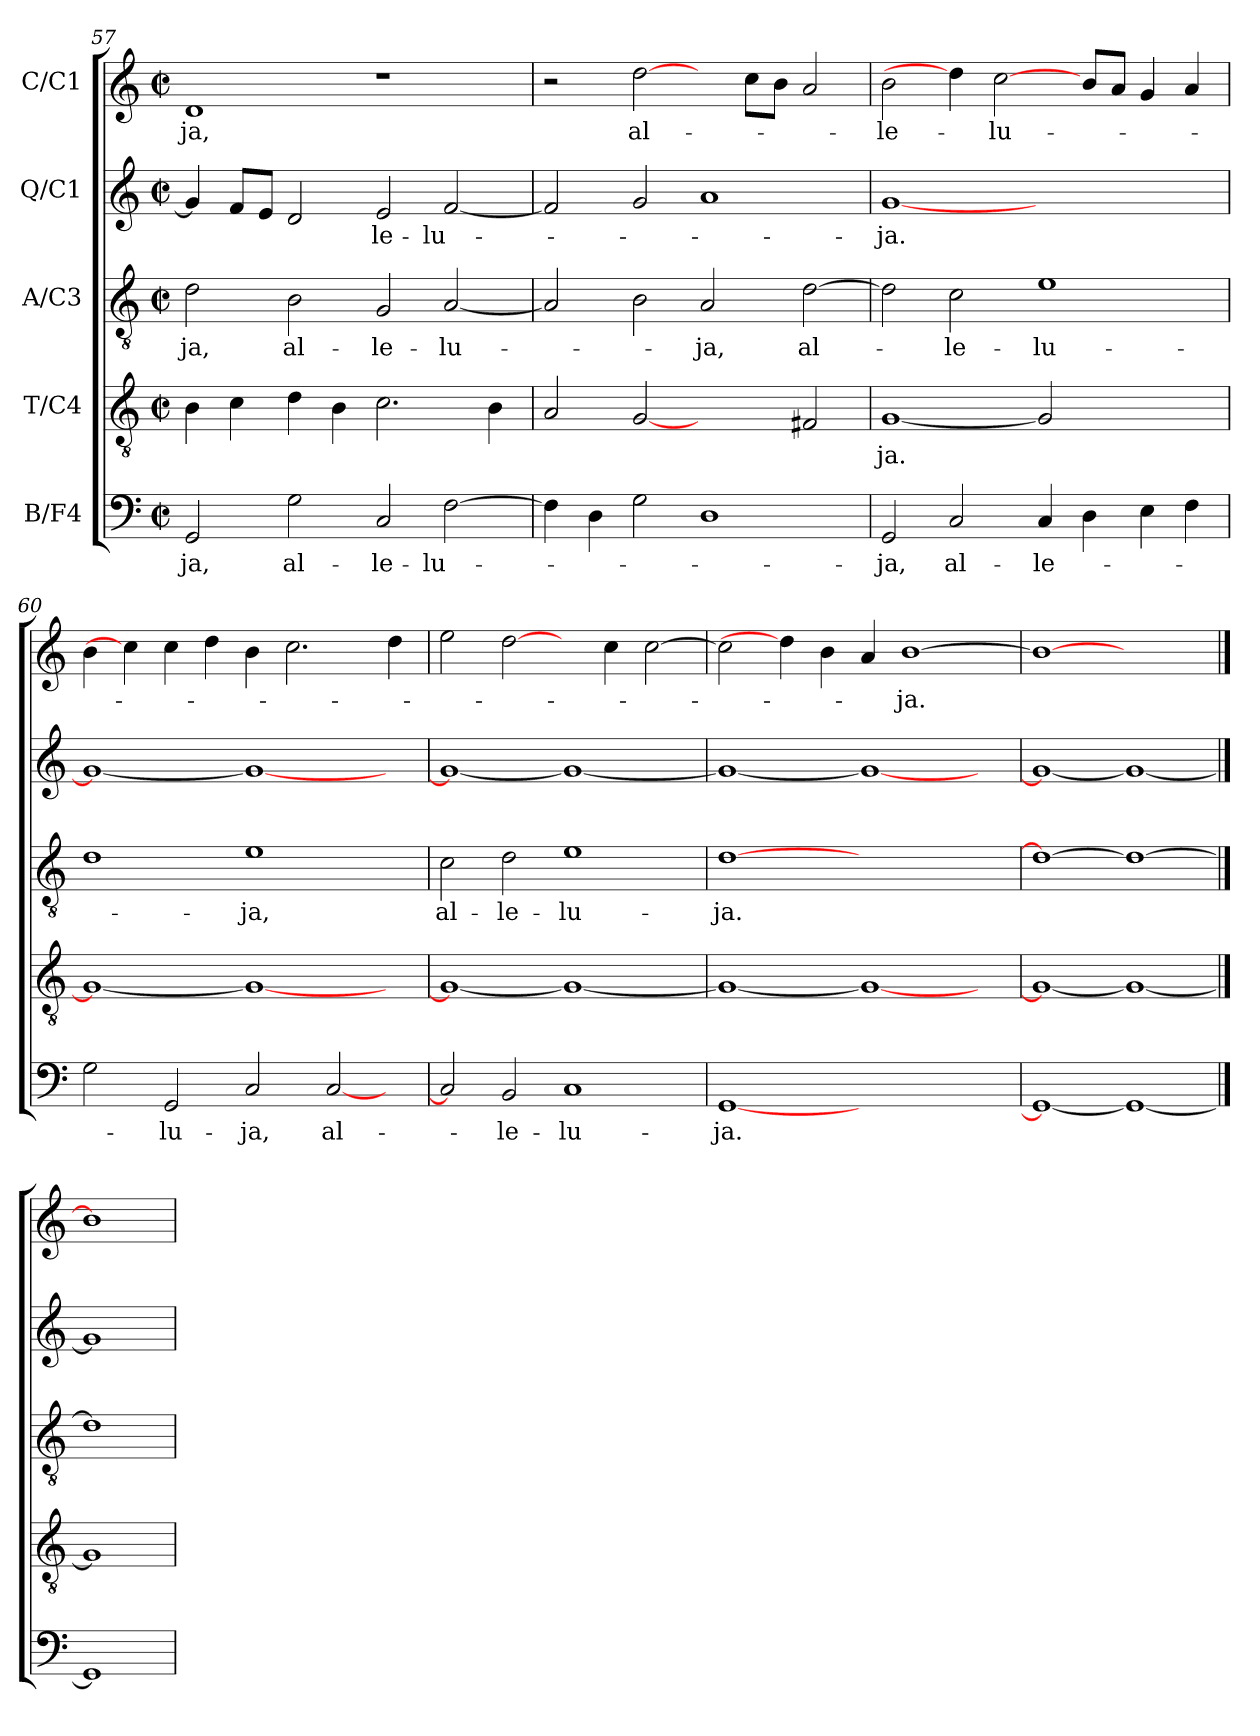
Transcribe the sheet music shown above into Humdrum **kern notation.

**kern	**text	**kern	**text	**kern	**text	**kern	**text	**kern	**text
*part5	*part5	*part4	*part4	*part3	*part3	*part2	*part2	*part1	*part1
*staff5	*staff5	*staff4	*staff4	*staff3	*staff3	*staff2	*staff2	*staff1	*staff1
*I"B/F4	*	*I"T/C4	*	*I"A/C3	*	*I"Q/C1	*	*I"C/C1	*
*clefF4	*	*clefGv2	*	*clefGv2	*	*clefG2	*	*clefG2	*
*k[]	*	*k[]	*	*k[]	*	*k[]	*	*k[]	*
*C:	*	*C:	*	*C:	*	*C:	*	*C:	*
*M2/2	*	*M2/2	*	*M2/2	*	*M2/2	*	*M2/2	*
*met(c|)	*	*met(c|)	*	*met(c|)	*	*met(c|)	*	*met(c|)	*
=57	=57	=57	=57	=57	=57	=57	=57	=57	=57
!	!LO:LY:b	!	!	!	!LO:LY:b	!	!	!	!LO:LY:b
2GG/	-ja,	4B\	.	2d\	-ja,	4g/]	.	1d	-ja,
.	.	4c\	.	.	.	8f/L	.	.	.
.	.	.	.	.	.	8e/J	.	.	.
!	!LO:LY:b	!	!	!	!LO:LY:b	!	!	!	!
2G\	al-	4d\	.	2B\	al-	2d/	.	.	.
.	.	4B\	.	.	.	.	.	.	.
!	!LO:LY:b	!	!	!	!LO:LY:b	!	!LO:LY:b	!	!
2C/	-le-	2.c\	.	2G/	-le-	2e/	-le-	1r	.
!	!LO:LY:b	!	!	!	!LO:LY:b	!	!LO:LY:b	!	!
[2F\	-lu-	.	.	[2A/	-lu-	[2f/	-lu-	.	.
.	.	4B\	.	.	.	.	.	.	.
=58	=58	=58	=58	=58	=58	=58	=58	=58	=58
4F\]	.	2A/	.	2A/]	.	2f/]	.	2r	.
4D\	.	.	.	.	.	.	.	.	.
!	!	!	!	!	!	!	!	!	!LO:LY:b
2G\	.	[2G	.	2B\	.	2g/	.	[2dd\	al-
!	!	!	!	!	!LO:LY:b	!	!	!	!
1D	.	2ryy	.	2A/	-ja,	1a	.	4ryy	.
.	.	.	.	.	.	.	.	8cc\L	.
.	.	.	.	.	.	.	.	8b\J	.
!	!	!	!	!	!LO:LY:b	!	!	!	!
.	.	2F#X/	.	[2d\	al-	.	.	2a/	.
!!LO:LB:g=z
=59	=59	=59	=59	=59	=59	=59	=59	=59	=59
!	!LO:LY:b	!	!LO:LY:b	!	!	!	!LO:LY:b	!	!LO:LY:b
2GG/	-ja,	[1G	-ja.	2d\]	.	[1g	-ja.	2b\	-le-
!	!LO:LY:b	!	!	!	!LO:LY:b	!	!	!	!
2C/	al-	.	.	2c\	-le-	.	.	4dd\]	.
!	!	!	!	!	!	!	!	!	!LO:LY:b
.	.	.	.	.	.	.	.	[2cc\	-lu-
!	!LO:LY:b	!	!	!	!LO:LY:b	!	!	!	!
4C/	-le-	2G]	.	1e	-lu-	1ryy	.	.	.
4D\	.	.	.	.	.	.	.	8b/L	.
.	.	.	.	.	.	.	.	8a/J	.
4E\	.	2ryy	.	.	.	.	.	4g/	.
4F\	.	.	.	.	.	.	.	4a/	.
=60	=60	=60	=60	=60	=60	=60	=60	=60	=60
2G\	.	1G_	.	1d	.	1g_	.	4b\	.
.	.	.	.	.	.	.	.	4cc\]	.
!	!LO:LY:b	!	!	!	!	!	!	!	!
2GG/	-lu-	.	.	.	.	.	.	4cc\	.
.	.	.	.	.	.	.	.	4dd\	.
!	!LO:LY:b	!	!	!	!LO:LY:b	!	!	!	!
2C/	-ja,	1G_	.	1e	-ja,	1g_	.	4b\	.
.	.	.	.	.	.	.	.	2.cc\	.
!	!LO:LY:b	!	!	!	!	!	!	!	!
[2C/	al-	.	.	.	.	.	.	.	.
4ryy	.	4ryy	.	4ryy	.	4ryy	.	4dd\	.
=61	=61	=61	=61	=61	=61	=61	=61	=61	=61
!	!	!	!	!	!LO:LY:b	!	!	!	!
2C/]	.	1G_	.	2c\	al-	1g_	.	2ee\	.
!	!LO:LY:b	!	!	!	!LO:LY:b	!	!	!	!
2BB/	-le-	.	.	2d\	-le-	.	.	[2dd\	.
!	!LO:LY:b	!	!	!	!LO:LY:b	!	!	!	!
1C	-lu-	1G_	.	1e	-lu-	1g_	.	4ryy	.
.	.	.	.	.	.	.	.	4cc\	.
.	.	.	.	.	.	.	.	[2cc\	.
=62	=62	=62	=62	=62	=62	=62	=62	=62	=62
!	!LO:LY:b	!	!	!	!LO:LY:b	!	!	!	!
[1GG	-ja.	1G_	.	[1d	-ja.	1g_	.	2cc\]	.
.	.	.	.	.	.	.	.	4dd\]	.
.	.	.	.	.	.	.	.	4b\	.
1ryy	.	1G_	.	1ryy	.	1g_	.	4a/	.
!	!	!	!	!	!	!	!	!	!LO:LY:b
.	.	.	.	.	.	.	.	[1b	-ja.
4ryy	.	4ryy	.	4ryy	.	4ryy	.	.	.
=63	=63	=63	=63	=63	=63	=63	=63	=63	=63
1GG_	.	1G_	.	1d_	.	1g_	.	1b_	.
1GG_	.	1G_	.	1d_	.	1g_	.	1ryy	.
==64	==64	==64	==64	==64	==64	==64	==64	==64	==64
1GG]	.	1G]	.	1d]	.	1g]	.	1b]	.
=	=	=	=	=	=	=	=	=	=
*-	*-	*-	*-	*-	*-	*-	*-	*-	*-
